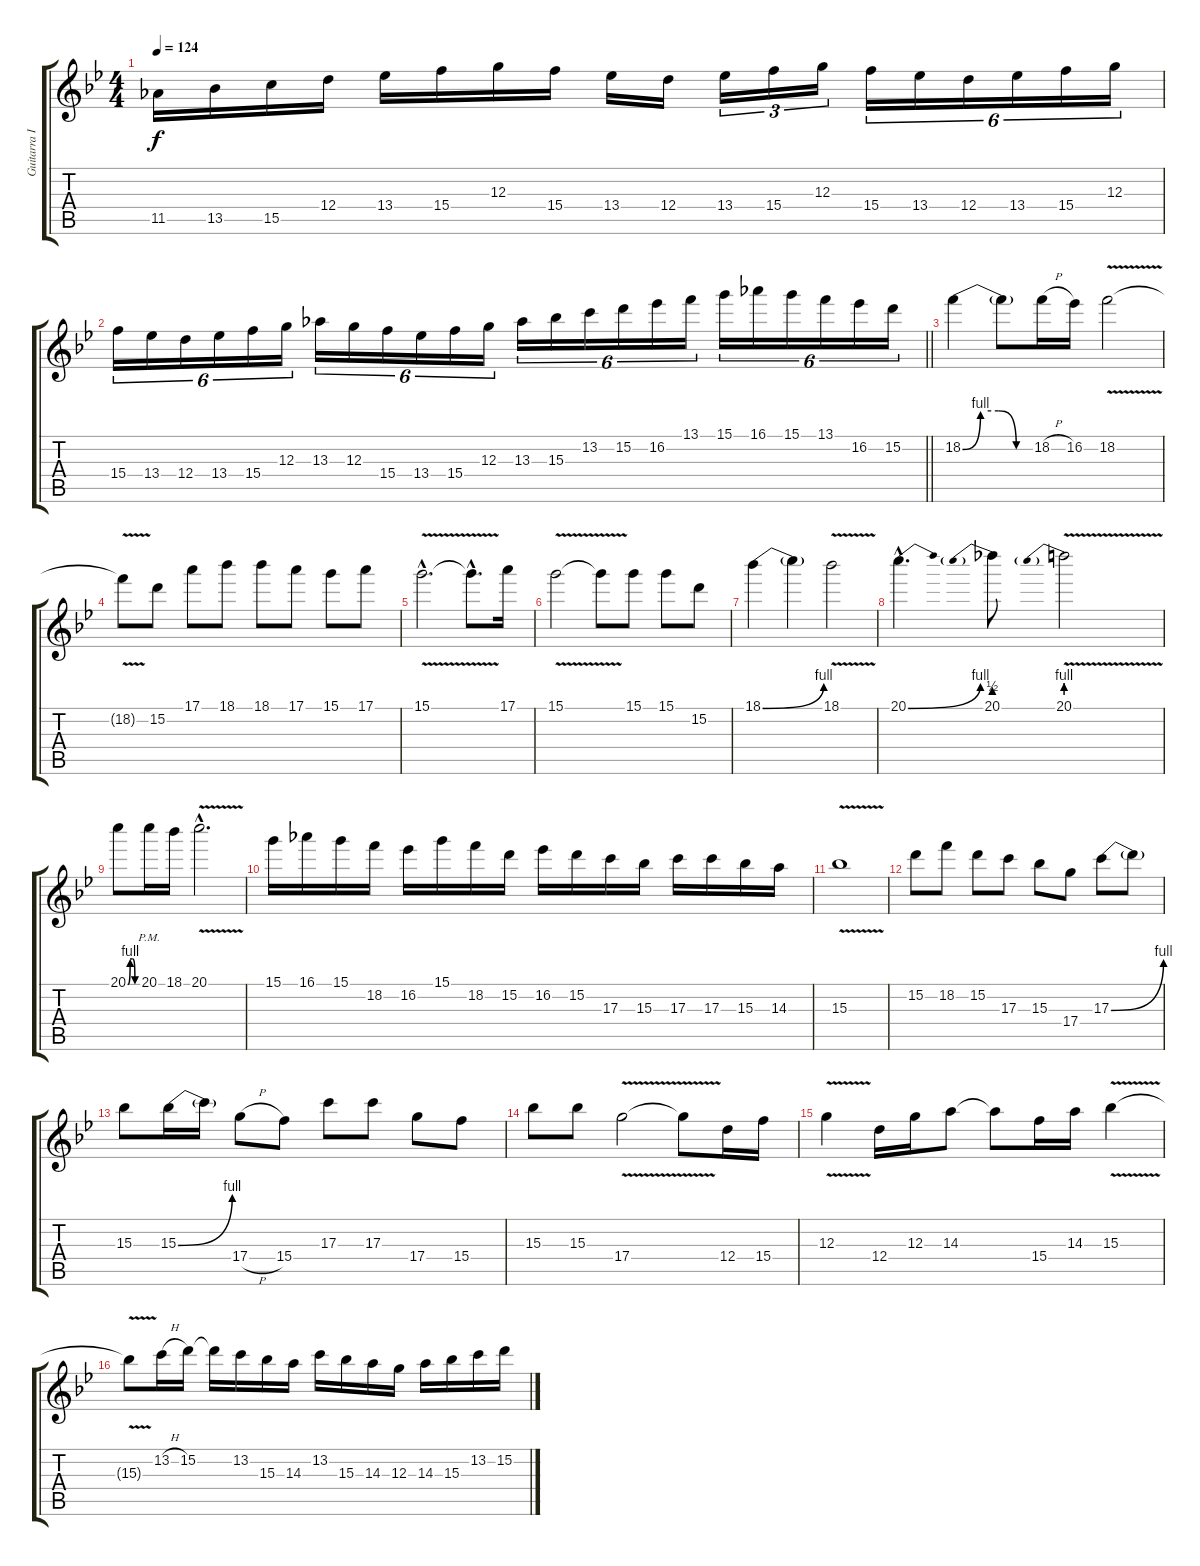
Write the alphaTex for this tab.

\track ("Guitarra I" "Guitarra I") {instrument acousticguitarnylon}
\staff {score tabs}
\tuning (E4 B3 G3 D3 A2 E2) {hide}
\ts (4 4)
\tempo 124
\clef g2
\ks bb
11.5.16{dy f} 13.5.16 15.5.16 12.4.16 13.4.16 15.4.16 12.3.16 15.4.16 13.4.16 12.4.16 13.4.16{tu (3 2)} 15.4.16{tu (3 2)} 12.3.16{tu (3 2)} 15.4.16{tu (6 4)} 13.4.16{tu (6 4)} 12.4.16{tu (6 4)} 13.4.16{tu (6 4)} 15.4.16{tu (6 4)} 12.3.16{tu (6 4)} |
\barLineRight lightlight
15.4.16{tu (6 4)} 13.4.16{tu (6 4)} 12.4.16{tu (6 4)} 13.4.16{tu (6 4)} 15.4.16{tu (6 4)} 12.3.16{tu (6 4)} 13.3.16{tu (6 4)} 12.3.16{tu (6 4)} 15.4.16{tu (6 4)} 13.4.16{tu (6 4)} 15.4.16{tu (6 4)} 12.3.16{tu (6 4)} 13.3.16{tu (6 4)} 15.3.16{tu (6 4)} 13.2.16{tu (6 4)} 15.2.16{tu (6 4)} 16.2.16{tu (6 4)} 13.1.16{tu (6 4)} 15.1.16{tu (6 4)} 16.1.16{tu (6 4)} 15.1.16{tu (6 4)} 13.1.16{tu (6 4)} 16.2.16{tu (6 4)} 15.2.16{tu (6 4)} |
18.2{be (custom 0 0 15 4 30 4 45 0 60 0)}.4 18.2{t}.8 18.2{h}.16 16.2.16 18.2{v}.2 |
18.2{t}.8 15.2.8 17.1.8 18.1.8 18.1.8 17.1.8 15.1.8 17.1.8 |
15.1{v hac}.2{d} 15.1{hac t}.8{d} 17.1.16 |
15.1{v}.2 15.1{t}.8 15.1.8 15.1.8 15.2.8 |
18.1{be (bend 0 0 60 4)}.4 18.1{t}.4 18.1{v}.2 |
20.1{be (bend 0 0 60 4) hac}.4{d} 20.1{be (prebend 0 2 60 2)}.8 20.1{be (prebend 0 4 60 4) v}.2 |
20.1{be (custom 0 0 15 4 30 4 45 0 60 0)}.8 20.1{pm}.16 18.1.16 20.1{v hac}.2{d} |
15.1.16 16.1.16 15.1.16 18.2.16 16.2.16 15.1.16 18.2.16 15.2.16 16.2.16 15.2.16 17.3.16 15.3.16 17.3.16 17.3.16 15.3.16 14.3.16 |
15.3{v}.1 |
15.2.8 18.2.8 15.2.8 17.3.8 15.3.8 17.4.8 17.3{be (bend 0 0 60 4)}.8 17.3{t}.8 |
15.3.8 15.3{be (bend 0 0 60 4)}.16 15.3{t}.16 17.4{h}.8 15.4.8 17.3.8 17.3.8 17.4.8 15.4.8 |
15.3.8 15.3.8 17.4{v}.2 17.4{t}.8 12.4.16 15.4.16 |
12.3{v}.4 12.4.16 12.3.16 14.3.8 14.3{t}.8 15.4.16 14.3.16 15.3{v}.4 |
15.3{t}.8 13.2{h}.16 15.2.16 15.2{t}.16 13.2.16 15.3.16 14.3.16 13.2.16 15.3.16 14.3.16 12.3.16 14.3.16 15.3.16 13.2.16 15.2.16
